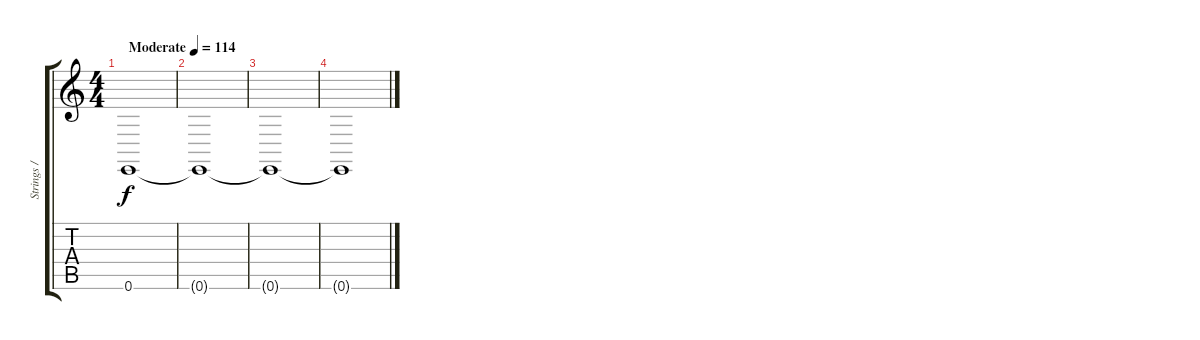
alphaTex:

\track ("Strings / Cuerdas" "Strings / ") {instrument synthbrass1}
\staff {score tabs}
\tuning (E4 B3 G3 D3 A2 E2) {hide}
\ts (4 4)
\tempo (114 "Moderate")
\clef g2
\ks c
0.6.1{dy f volume 8 instrument synthbrass1} |
0.6{t}.1 |
0.6{t}.1{volume 16} |
0.6{t}.1{volume 0}
